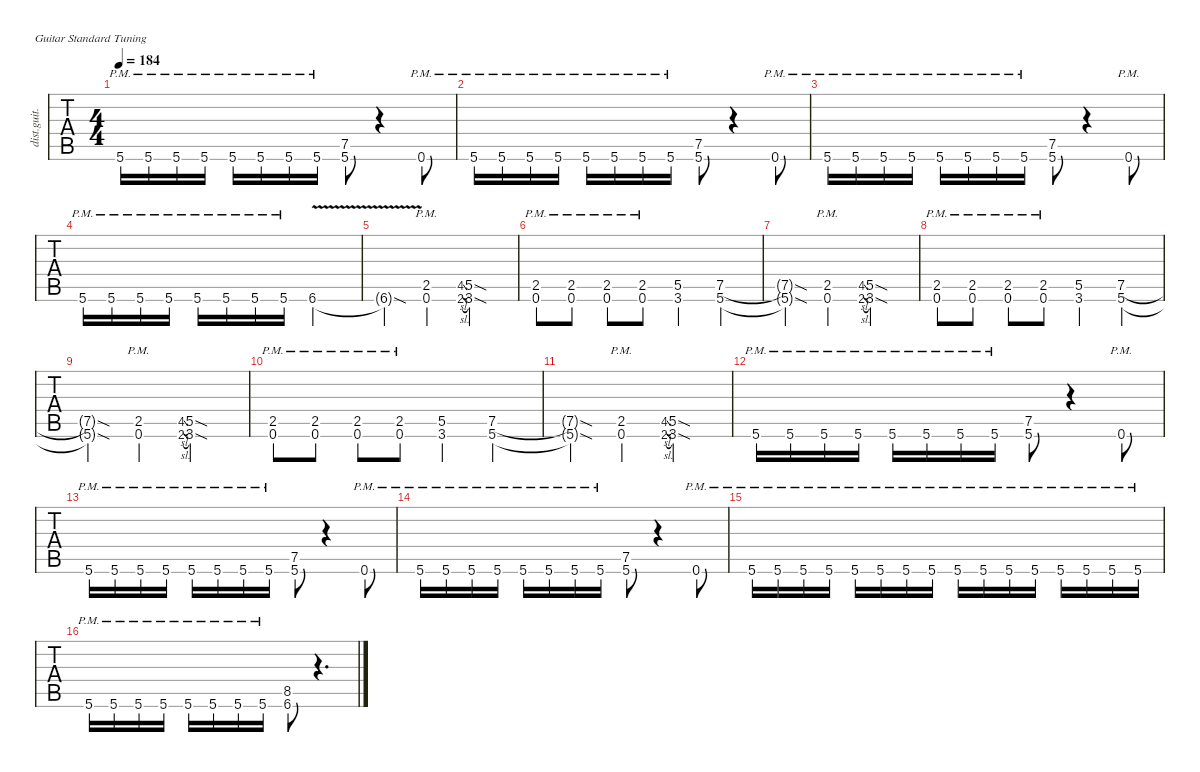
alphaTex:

\defaultSystemsLayout 4
\hideDynamics
\bracketExtendMode nobrackets
\otherSystemsTrackNameOrientation horizontal
\track ("Rhythm Guitar (James)" "dist.guit.") {defaultSystemsLayout 4 multiBarRest instrument distortionguitar}
\staff {tabs}
\tuning (E4 B3 G3 D3 A2 E2)
\ts (4 4)
\tempo 184
\clef g2
\ks c
5.6{pm}.16{dy mf} 5.6{pm}.16 5.6{pm}.16 5.6{pm}.16 5.6{pm}.16 5.6{pm}.16 5.6{pm}.16 5.6{pm}.16 (5.6 7.5).8 r.4 0.6{pm}.8 |
5.6{pm}.16 5.6{pm}.16 5.6{pm}.16 5.6{pm}.16 5.6{pm}.16 5.6{pm}.16 5.6{pm}.16 5.6{pm}.16 (5.6 7.5).8 r.4 0.6{pm}.8 |
5.6{pm}.16 5.6{pm}.16 5.6{pm}.16 5.6{pm}.16 5.6{pm}.16 5.6{pm}.16 5.6{pm}.16 5.6{pm}.16 (5.6 7.5).8 r.4 0.6{pm}.8 |
5.6{pm}.16 5.6{pm}.16 5.6{pm}.16 5.6{pm}.16 5.6{pm}.16 5.6{pm}.16 5.6{pm}.16 5.6{pm}.16 6.6{v acc #}.2 |
6.6{v sod t acc #}.4 (0.6{pm} 2.5{pm}).4 (4.5{sl acc #} 2.6{sl acc #}).8{gr onbeat} (3.6{sod} 5.5{sod}).2 |
(0.6{pm} 2.5{pm}).8 (0.6{pm} 2.5{pm}).8 (0.6{pm} 2.5{pm}).8 (0.6{pm} 2.5{pm}).8 (3.6{st} 5.5{st}).4 (7.5 5.6).4 |
(5.6{sod t} 7.5{sod t}).4 (0.6{pm} 2.5{pm}).4 (4.5{sl acc #} 2.6{sl acc #}).8{gr onbeat} (3.6{sod} 5.5{sod}).2 |
(0.6{pm} 2.5{pm}).8 (0.6{pm} 2.5{pm}).8 (0.6{pm} 2.5{pm}).8 (0.6{pm} 2.5{pm}).8 (3.6{st} 5.5{st}).4 (7.5 5.6).4 |
(5.6{sod t} 7.5{sod t}).4 (0.6{pm} 2.5{pm}).4 (4.5{sl acc #} 2.6{sl acc #}).8{gr onbeat} (3.6{sod} 5.5{sod}).2 |
(0.6{pm} 2.5{pm}).8 (0.6{pm} 2.5{pm}).8 (0.6{pm} 2.5{pm}).8 (0.6{pm} 2.5{pm}).8 (3.6{st} 5.5{st}).4 (7.5 5.6).4 |
(5.6{sod t} 7.5{sod t}).4 (0.6{pm} 2.5{pm}).4 (4.5{sl acc #} 2.6{sl acc #}).8{gr onbeat} (3.6{sod} 5.5{sod}).2 |
5.6{pm}.16 5.6{pm}.16 5.6{pm}.16 5.6{pm}.16 5.6{pm}.16 5.6{pm}.16 5.6{pm}.16 5.6{pm}.16 (5.6 7.5).8 r.4 0.6{pm}.8 |
5.6{pm}.16 5.6{pm}.16 5.6{pm}.16 5.6{pm}.16 5.6{pm}.16 5.6{pm}.16 5.6{pm}.16 5.6{pm}.16 (5.6 7.5).8 r.4 0.6{pm}.8 |
5.6{pm}.16 5.6{pm}.16 5.6{pm}.16 5.6{pm}.16 5.6{pm}.16 5.6{pm}.16 5.6{pm}.16 5.6{pm}.16 (5.6 7.5).8 r.4 0.6{pm}.8 |
5.6{pm}.16 5.6{pm}.16 5.6{pm}.16 5.6{pm}.16 5.6{pm}.16 5.6{pm}.16 5.6{pm}.16 5.6{pm}.16 5.6{pm}.16 5.6{pm}.16 5.6{pm}.16 5.6{pm}.16 5.6{pm}.16 5.6{pm}.16 5.6{pm}.16 5.6{pm}.16 |
5.6{pm}.16 5.6{pm}.16 5.6{pm}.16 5.6{pm}.16 5.6{pm}.16 5.6{pm}.16 5.6{pm}.16 5.6{pm}.16 (6.6{acc #} 8.5).8 r.4{d}
